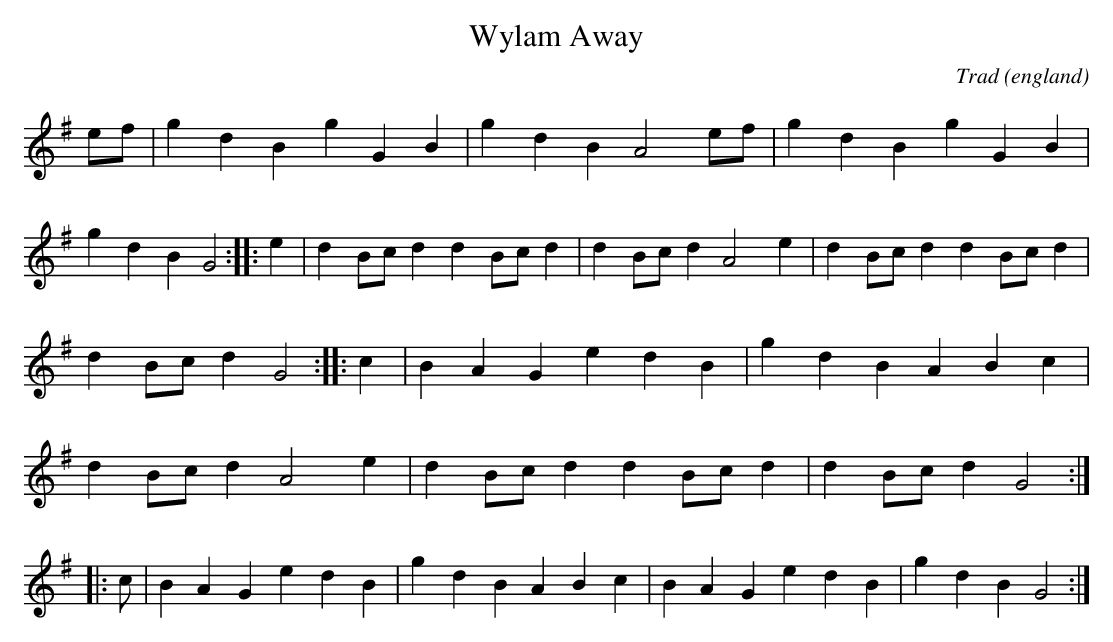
X:1
T: Wylam Away
O:england
C:Trad
M:6/8l
K:G
ef |g2d2B2 g2G2B2| g2d2B2 A4 ef|g2d2B2 g2G2B2| g2d2B2 G4:: e2| d2Bcd2 d2Bcd2|\
d2Bcd2 A4 e2|d2Bcd2 d2Bcd2|d2Bcd2 G4::c2| B2A2G2 e2d2B2 |g2d2B2 A2B2c2|\
d2Bcd2 A4 e2|d2Bcd2 d2Bcd2|d2Bcd2 G4::c| B2A2G2 e2d2B2 |g2d2B2 A2B2c2|\
B2A2G2 e2d2B2 |g2d2B2 G4:|
